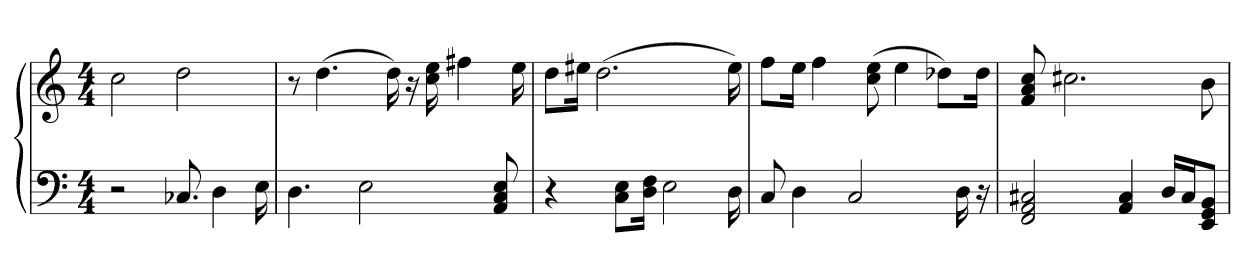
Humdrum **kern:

**kern	**kern
*part1	*part1
*staff2	*staff1
*clefF4	*clefG2
*k[]	*k[]
*M4/4	*M4/4
=1	=1
2r	2cc
8.C-X	2dd
4D	.
16E	.
=2	=2
4.D	8r
.	(4.dd
2E	.
.	16dd)
.	16r
.	16cc 16ee
.	4ff#X
8AA 8C 8E	.
.	16ee
=3	=3
4r	8dd\L
.	16ee#X\Jk
.	(2.dd
8C\ 8E\L	.
16D\ 16F\Jk	.
2E	.
16D	16ee#)
=4	=4
8C	8ff\L
4D	16ee\Jk
.	4ff
2C	.
.	(8cc 8ee
.	4ee
.	8dd-X\L)
16D	.
16r	16dd-\Jk
=5	=5
2FF 2AA 2C#X	8f 8a 8cc
.	2.cc#X
4AA 4C#	.
16D/LL	.
16C#/J	.
8EE/ 8GG/ 8BB/J	8b
=	=
*-	*-
